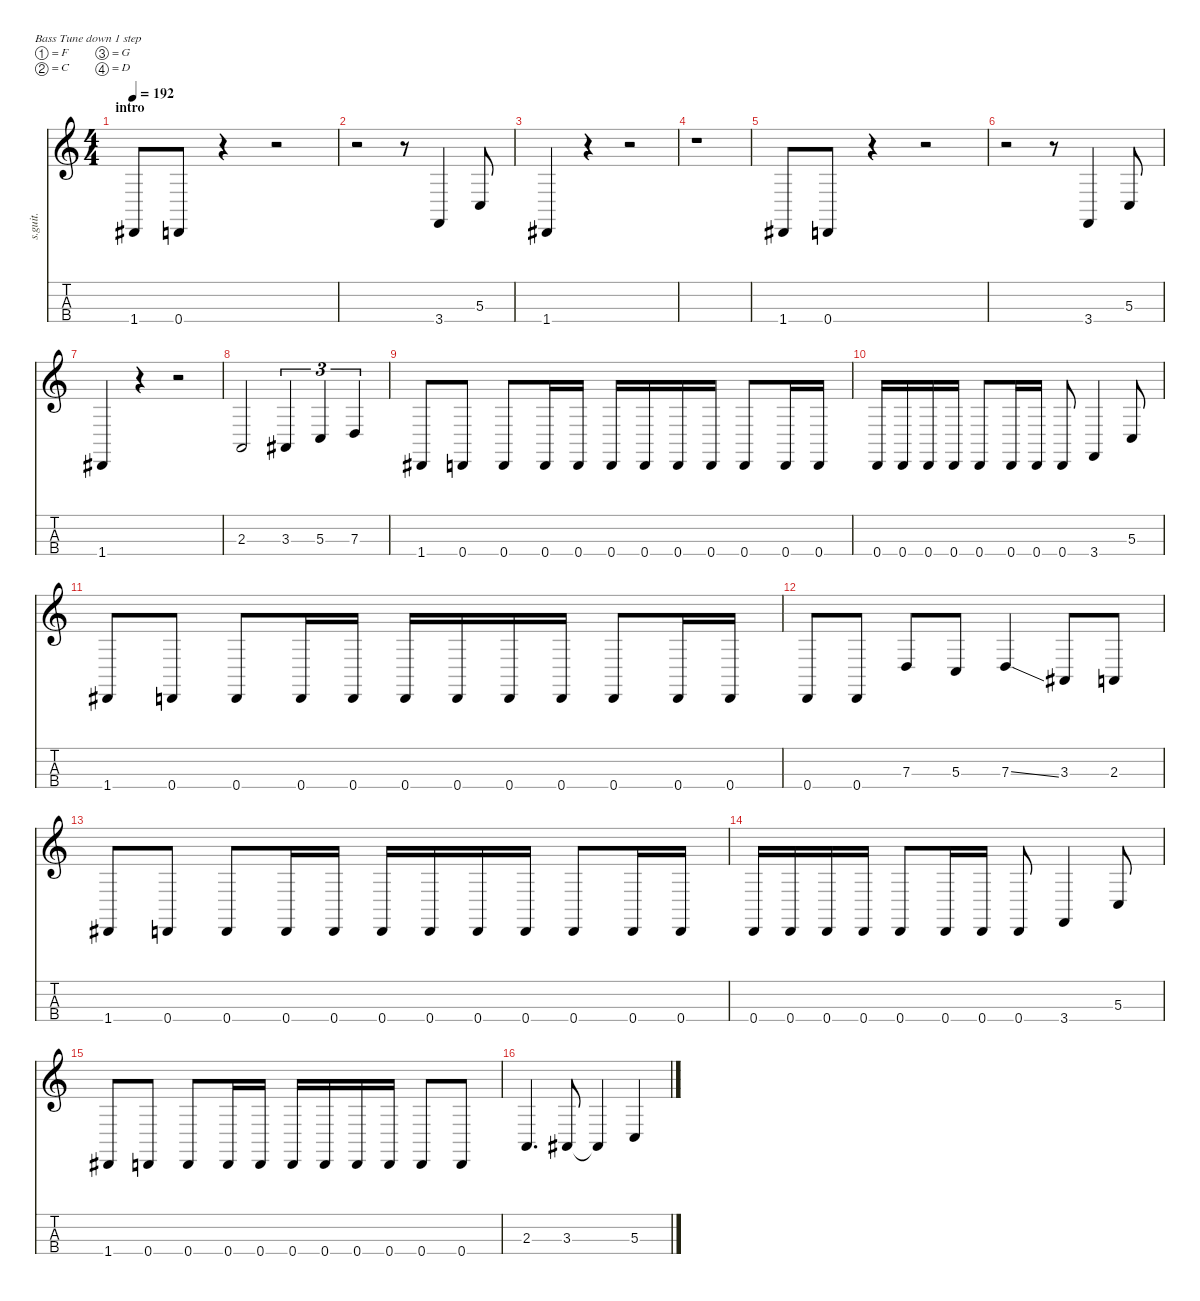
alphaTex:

\defaultSystemsLayout 4
\hideDynamics
\bracketExtendMode nobrackets
\track ("Henkka Blacksmith" "s.guit.") {instrument electricbasspick}
\staff {score tabs}
\tuning (F2 C2 G1 D1)
\ts (4 4)
\beaming (8 2 2 2 2)
\section ("" "intro")
\tempo 192
\clef g2
\ks c
1.4{acc #}.8{lyrics (0 "") lyrics (1 "") lyrics (2 "") lyrics (3 "") lyrics (4 "") dy f instrument electricbasspick} 0.4.8{lyrics (0 "") lyrics (1 "") lyrics (2 "") lyrics (3 "") lyrics (4 "")} r.4 r.2 |
r.2 r.8 3.4.4{lyrics (0 "") lyrics (1 "") lyrics (2 "") lyrics (3 "") lyrics (4 "")} 5.3.8{lyrics (0 "") lyrics (1 "") lyrics (2 "") lyrics (3 "") lyrics (4 "")} |
1.4{acc #}.4{lyrics (0 "") lyrics (1 "") lyrics (2 "") lyrics (3 "") lyrics (4 "")} r.4 r.2 |
r.1 |
1.4{acc #}.8{lyrics (0 "") lyrics (1 "") lyrics (2 "") lyrics (3 "") lyrics (4 "")} 0.4.8{lyrics (0 "") lyrics (1 "") lyrics (2 "") lyrics (3 "") lyrics (4 "")} r.4 r.2 |
r.2 r.8 3.4.4{lyrics (0 "") lyrics (1 "") lyrics (2 "") lyrics (3 "") lyrics (4 "")} 5.3.8{lyrics (0 "") lyrics (1 "") lyrics (2 "") lyrics (3 "") lyrics (4 "")} |
1.4{acc #}.4{lyrics (0 "") lyrics (1 "") lyrics (2 "") lyrics (3 "") lyrics (4 "")} r.4 r.2 |
2.3.2{lyrics (0 "") lyrics (1 "") lyrics (2 "") lyrics (3 "") lyrics (4 "")} 3.3{acc #}.4{tu (3 2) lyrics (0 "") lyrics (1 "") lyrics (2 "") lyrics (3 "") lyrics (4 "")} 5.3.4{tu (3 2) lyrics (0 "") lyrics (1 "") lyrics (2 "") lyrics (3 "") lyrics (4 "")} 7.3.4{tu (3 2) lyrics (0 "") lyrics (1 "") lyrics (2 "") lyrics (3 "") lyrics (4 "")} |
1.4{acc #}.8{lyrics (0 "") lyrics (1 "") lyrics (2 "") lyrics (3 "") lyrics (4 "")} 0.4.8{lyrics (0 "") lyrics (1 "") lyrics (2 "") lyrics (3 "") lyrics (4 "")} 0.4.8{lyrics (0 "") lyrics (1 "") lyrics (2 "") lyrics (3 "") lyrics (4 "")} 0.4.16{lyrics (0 "") lyrics (1 "") lyrics (2 "") lyrics (3 "") lyrics (4 "")} 0.4.16{lyrics (0 "") lyrics (1 "") lyrics (2 "") lyrics (3 "") lyrics (4 "")} 0.4.16{lyrics (0 "") lyrics (1 "") lyrics (2 "") lyrics (3 "") lyrics (4 "")} 0.4.16{lyrics (0 "") lyrics (1 "") lyrics (2 "") lyrics (3 "") lyrics (4 "")} 0.4.16{lyrics (0 "") lyrics (1 "") lyrics (2 "") lyrics (3 "") lyrics (4 "")} 0.4.16{lyrics (0 "") lyrics (1 "") lyrics (2 "") lyrics (3 "") lyrics (4 "")} 0.4.8{lyrics (0 "") lyrics (1 "") lyrics (2 "") lyrics (3 "") lyrics (4 "")} 0.4.16{lyrics (0 "") lyrics (1 "") lyrics (2 "") lyrics (3 "") lyrics (4 "")} 0.4.16{lyrics (0 "") lyrics (1 "") lyrics (2 "") lyrics (3 "") lyrics (4 "")} |
0.4.16{lyrics (0 "") lyrics (1 "") lyrics (2 "") lyrics (3 "") lyrics (4 "")} 0.4.16{lyrics (0 "") lyrics (1 "") lyrics (2 "") lyrics (3 "") lyrics (4 "")} 0.4.16{lyrics (0 "") lyrics (1 "") lyrics (2 "") lyrics (3 "") lyrics (4 "")} 0.4.16{lyrics (0 "") lyrics (1 "") lyrics (2 "") lyrics (3 "") lyrics (4 "")} 0.4.8{lyrics (0 "") lyrics (1 "") lyrics (2 "") lyrics (3 "") lyrics (4 "")} 0.4.16{lyrics (0 "") lyrics (1 "") lyrics (2 "") lyrics (3 "") lyrics (4 "")} 0.4.16{lyrics (0 "") lyrics (1 "") lyrics (2 "") lyrics (3 "") lyrics (4 "")} 0.4.8{lyrics (0 "") lyrics (1 "") lyrics (2 "") lyrics (3 "") lyrics (4 "")} 3.4.4{lyrics (0 "") lyrics (1 "") lyrics (2 "") lyrics (3 "") lyrics (4 "")} 5.3.8{lyrics (0 "") lyrics (1 "") lyrics (2 "") lyrics (3 "") lyrics (4 "")} |
1.4{acc #}.8{lyrics (0 "") lyrics (1 "") lyrics (2 "") lyrics (3 "") lyrics (4 "")} 0.4.8{lyrics (0 "") lyrics (1 "") lyrics (2 "") lyrics (3 "") lyrics (4 "")} 0.4.8{lyrics (0 "") lyrics (1 "") lyrics (2 "") lyrics (3 "") lyrics (4 "")} 0.4.16{lyrics (0 "") lyrics (1 "") lyrics (2 "") lyrics (3 "") lyrics (4 "")} 0.4.16{lyrics (0 "") lyrics (1 "") lyrics (2 "") lyrics (3 "") lyrics (4 "")} 0.4.16{lyrics (0 "") lyrics (1 "") lyrics (2 "") lyrics (3 "") lyrics (4 "")} 0.4.16{lyrics (0 "") lyrics (1 "") lyrics (2 "") lyrics (3 "") lyrics (4 "")} 0.4.16{lyrics (0 "") lyrics (1 "") lyrics (2 "") lyrics (3 "") lyrics (4 "")} 0.4.16{lyrics (0 "") lyrics (1 "") lyrics (2 "") lyrics (3 "") lyrics (4 "")} 0.4.8{lyrics (0 "") lyrics (1 "") lyrics (2 "") lyrics (3 "") lyrics (4 "")} 0.4.16{lyrics (0 "") lyrics (1 "") lyrics (2 "") lyrics (3 "") lyrics (4 "")} 0.4.16{lyrics (0 "") lyrics (1 "") lyrics (2 "") lyrics (3 "") lyrics (4 "")} |
0.4.8{lyrics (0 "") lyrics (1 "") lyrics (2 "") lyrics (3 "") lyrics (4 "")} 0.4.8{lyrics (0 "") lyrics (1 "") lyrics (2 "") lyrics (3 "") lyrics (4 "")} 7.3.8{lyrics (0 "") lyrics (1 "") lyrics (2 "") lyrics (3 "") lyrics (4 "")} 5.3.8{lyrics (0 "") lyrics (1 "") lyrics (2 "") lyrics (3 "") lyrics (4 "")} 7.3{ss}.4{lyrics (0 "") lyrics (1 "") lyrics (2 "") lyrics (3 "") lyrics (4 "")} 3.3{acc #}.8{lyrics (0 "") lyrics (1 "") lyrics (2 "") lyrics (3 "") lyrics (4 "")} 2.3.8{lyrics (0 "") lyrics (1 "") lyrics (2 "") lyrics (3 "") lyrics (4 "")} |
1.4{acc #}.8{lyrics (0 "") lyrics (1 "") lyrics (2 "") lyrics (3 "") lyrics (4 "")} 0.4.8{lyrics (0 "") lyrics (1 "") lyrics (2 "") lyrics (3 "") lyrics (4 "")} 0.4.8{lyrics (0 "") lyrics (1 "") lyrics (2 "") lyrics (3 "") lyrics (4 "")} 0.4.16{lyrics (0 "") lyrics (1 "") lyrics (2 "") lyrics (3 "") lyrics (4 "")} 0.4.16{lyrics (0 "") lyrics (1 "") lyrics (2 "") lyrics (3 "") lyrics (4 "")} 0.4.16{lyrics (0 "") lyrics (1 "") lyrics (2 "") lyrics (3 "") lyrics (4 "")} 0.4.16{lyrics (0 "") lyrics (1 "") lyrics (2 "") lyrics (3 "") lyrics (4 "")} 0.4.16{lyrics (0 "") lyrics (1 "") lyrics (2 "") lyrics (3 "") lyrics (4 "")} 0.4.16{lyrics (0 "") lyrics (1 "") lyrics (2 "") lyrics (3 "") lyrics (4 "")} 0.4.8{lyrics (0 "") lyrics (1 "") lyrics (2 "") lyrics (3 "") lyrics (4 "")} 0.4.16{lyrics (0 "") lyrics (1 "") lyrics (2 "") lyrics (3 "") lyrics (4 "")} 0.4.16{lyrics (0 "") lyrics (1 "") lyrics (2 "") lyrics (3 "") lyrics (4 "")} |
0.4.16{lyrics (0 "") lyrics (1 "") lyrics (2 "") lyrics (3 "") lyrics (4 "")} 0.4.16{lyrics (0 "") lyrics (1 "") lyrics (2 "") lyrics (3 "") lyrics (4 "")} 0.4.16{lyrics (0 "") lyrics (1 "") lyrics (2 "") lyrics (3 "") lyrics (4 "")} 0.4.16{lyrics (0 "") lyrics (1 "") lyrics (2 "") lyrics (3 "") lyrics (4 "")} 0.4.8{lyrics (0 "") lyrics (1 "") lyrics (2 "") lyrics (3 "") lyrics (4 "")} 0.4.16{lyrics (0 "") lyrics (1 "") lyrics (2 "") lyrics (3 "") lyrics (4 "")} 0.4.16{lyrics (0 "") lyrics (1 "") lyrics (2 "") lyrics (3 "") lyrics (4 "")} 0.4.8{lyrics (0 "") lyrics (1 "") lyrics (2 "") lyrics (3 "") lyrics (4 "")} 3.4.4{lyrics (0 "") lyrics (1 "") lyrics (2 "") lyrics (3 "") lyrics (4 "")} 5.3.8{lyrics (0 "") lyrics (1 "") lyrics (2 "") lyrics (3 "") lyrics (4 "")} |
1.4{acc #}.8{lyrics (0 "") lyrics (1 "") lyrics (2 "") lyrics (3 "") lyrics (4 "")} 0.4.8{lyrics (0 "") lyrics (1 "") lyrics (2 "") lyrics (3 "") lyrics (4 "")} 0.4.8{lyrics (0 "") lyrics (1 "") lyrics (2 "") lyrics (3 "") lyrics (4 "")} 0.4.16{lyrics (0 "") lyrics (1 "") lyrics (2 "") lyrics (3 "") lyrics (4 "")} 0.4.16{lyrics (0 "") lyrics (1 "") lyrics (2 "") lyrics (3 "") lyrics (4 "")} 0.4.16{lyrics (0 "") lyrics (1 "") lyrics (2 "") lyrics (3 "") lyrics (4 "")} 0.4.16{lyrics (0 "") lyrics (1 "") lyrics (2 "") lyrics (3 "") lyrics (4 "")} 0.4.16{lyrics (0 "") lyrics (1 "") lyrics (2 "") lyrics (3 "") lyrics (4 "")} 0.4.16{lyrics (0 "") lyrics (1 "") lyrics (2 "") lyrics (3 "") lyrics (4 "")} 0.4.8{lyrics (0 "") lyrics (1 "") lyrics (2 "") lyrics (3 "") lyrics (4 "")} 0.4.8{lyrics (0 "") lyrics (1 "") lyrics (2 "") lyrics (3 "") lyrics (4 "")} |
2.3.4{d lyrics (0 "") lyrics (1 "") lyrics (2 "") lyrics (3 "") lyrics (4 "")} 3.3{acc #}.8{lyrics (0 "") lyrics (1 "") lyrics (2 "") lyrics (3 "") lyrics (4 "")} 3.3{t acc #}.4{lyrics (0 "") lyrics (1 "") lyrics (2 "") lyrics (3 "") lyrics (4 "")} 5.3.4{lyrics (0 "") lyrics (1 "") lyrics (2 "") lyrics (3 "") lyrics (4 "")}
